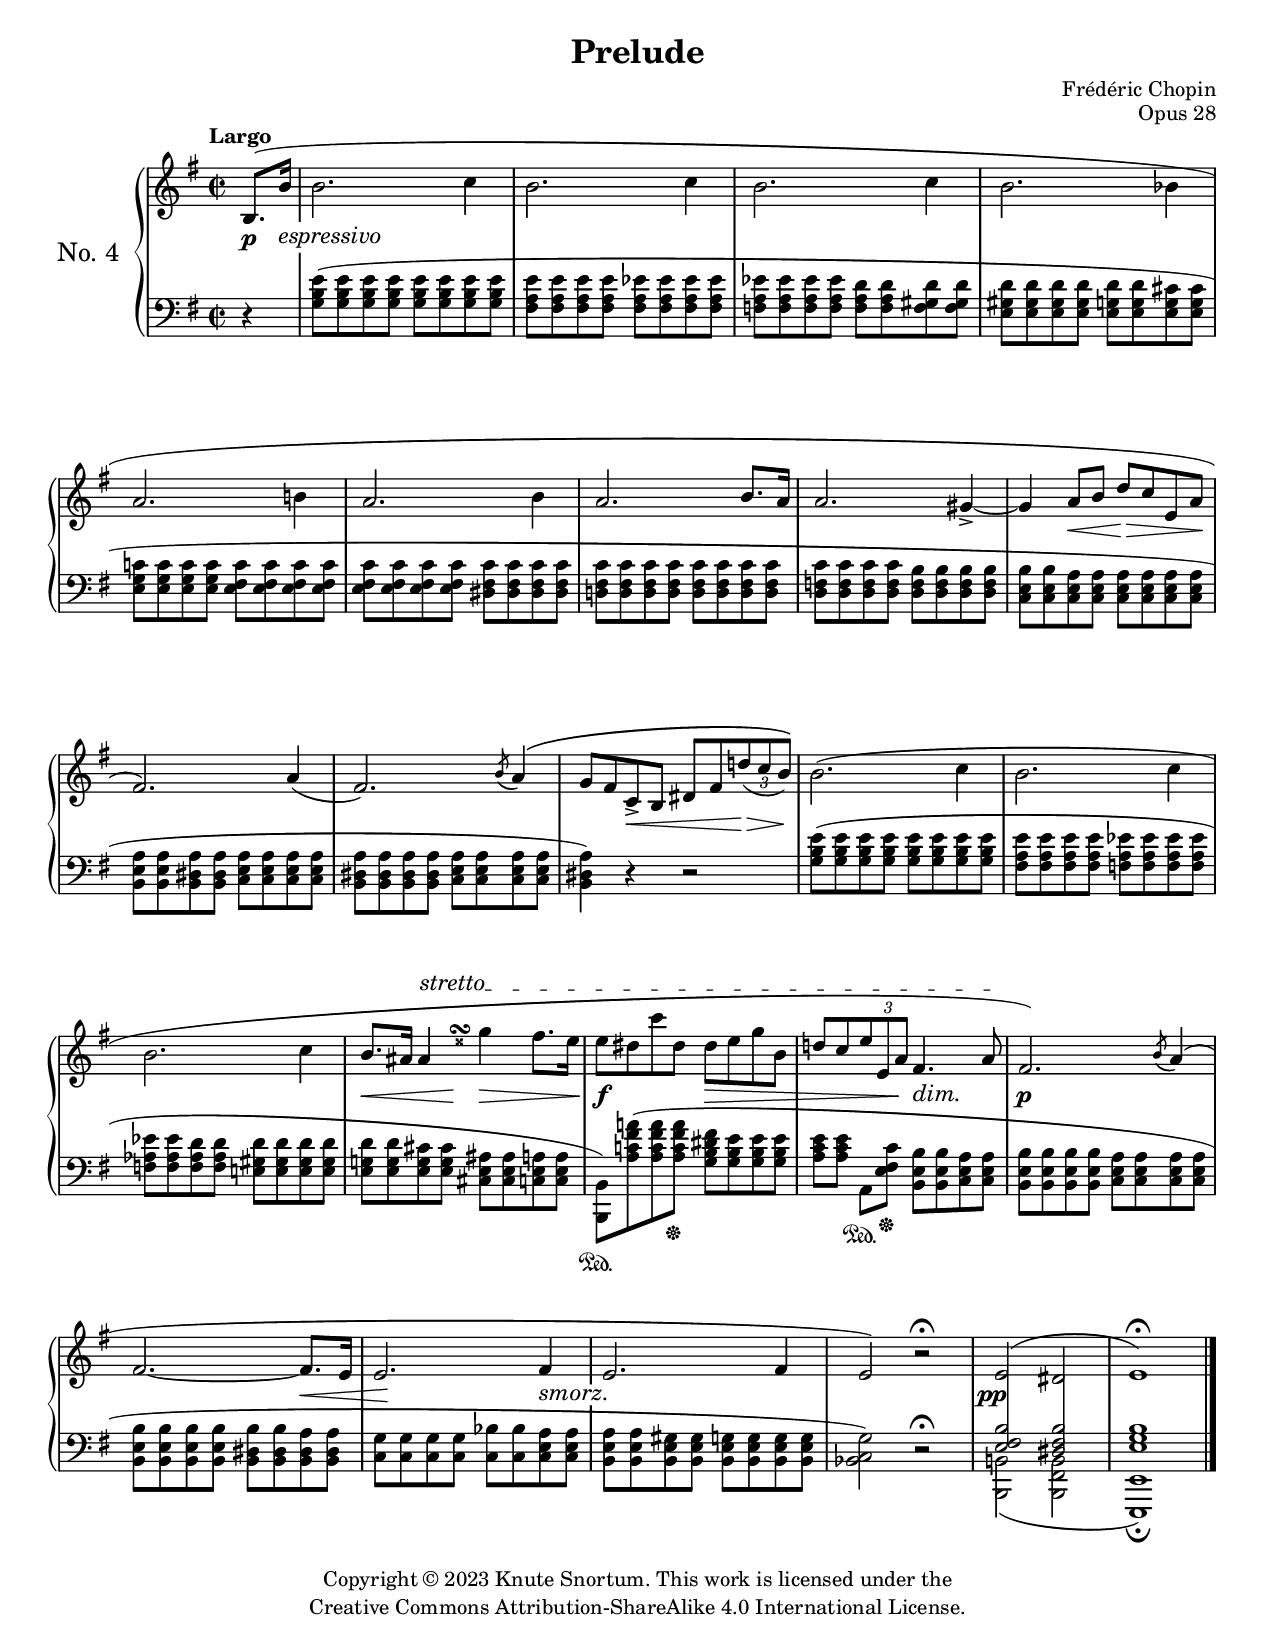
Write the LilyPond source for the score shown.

\version "2.24.0"

\include "includes/header-paper.ily"
%...+....1....+....2....+....3....+....4....+....5....+....6....+....7....+....

\version "2.24.0"
\language "english"

\include "global-variables.ily"

%%% Positions and shapes %%%

moveTupletA = \tweak TupletNumber.Y-offset -1 \etc
strettoSpan = \override TextSpanner.bound-details.left.text 
  = \markup \large \italic "stretto"
moveDynamicA = \tweak X-offset -0.5 \etc
moveNoteColumnA = \tweak NoteColumn.X-offset 1.25 \etc
moveDoubleSharp = 
  \tweak X-offset -0.4
  \tweak Y-offset 1.45
  \etc

%%% Music %%%

global = {
  \time 2/2
  \key e \minor
  \accidentalStyle piano
}

rightHand = \relative {
  \clef treble
  \global
  \set Score.tempoHideNote = ##t 
  \tempo "Largo" 4 = 50
  
  \partial 4 { b8.( b'16_\espressivom }
  b2. c4 |
  b2. c4 |
  b2. c4 |
  b2. bf4 |
  a2. b4 |
  a2. b4 |
  a2. b8. a16 |
  a2. gs4->~ |
  
  \barNumberCheck 9
  gs4 a8\< b  d\> c e, a\! |
  fs2.) a4( |
  fs2.) \acciaccatura { b8 } a4^\( |
  \omit TupletBracket \tupletDown
  g8 fs c-> b  ds fs \moveTupletA \tuplet 3/2 { d'8( c b)\) } |
  b2.( c4 |
  b2. c4 |
  b2. c4 |
  b8. as16 \strettoSpan 
    << 
      { as4\startTextSpan } 
      { s8. \textInsideStaff s16\turn-\moveDoubleSharp^\doubleSharp } 
    >> 
    g'4 fs8. e16 |
  
  \barNumberCheck 17
  e8 ds c' ds,  ds e g b, |
  \tupletUp
  d8 c \tuplet 3/2 { e8 e, a } fs4. a8\stopTextSpan |
  fs2.) \acciaccatura { b8 } a4^( |
  fs2.~ fs8. e16 |
  e2. fs4 |
  e2. fs4 |
  e2) r\fermata |
  \voiceOne
  \moveNoteColumnA e2( ds |
  
  \barNumberCheck 25
  e1)\fermata |
  \bar "|."
}

leftHand = \relative {
  \clef bass
  \global
  
  \slurUp
  \oneVoice
  \partial 4 { r4 }
  \voiceFour
  <g b e>8^( q q q  q q q q |
  <fs a e'>8 q q q  <fs a ef'> q q q |
  <f a ef'>8 q q q  <f a d> q <f gs d'> q |
  <e gs d'>8 q q q  <e g d'> q <e g cs> q |
  <e g c>8 q q q  <e fs c'> q q q |
  q8 q q q  <ds fs c'> q q q |
  <d fs c'>8 q q q  q q q q |
  <d f c'>8 q q q  <d f b> q q q |
  
  \barNumberCheck 9
  <c e b'>8 q <c e a> q  q q q q |
  <b e a>8 q <b ds a'> q  <c e a> q q q |
  <b ds a'>8 q q q  <c e a> q q q |
  <b ds a'>4) \oneVoice r r2 |
  \voiceFour
  <g' b e>8^( q q q  q q q q |
  <fs a e'>8 q q q  <f a ef'> q q q |
  <f af ef'>8 q <f af d> q  <e gs d'> q q q |
  <e g d'>8 q <e g cs> q  <cs e  as> q <c e a> q |
  
  \barNumberCheck 17
  <b, b'>8)\sustainOn <a'' c fs a>^( q q\sustainOff  <g b ds fs> <g b e> q q |
  <a c e>[ q] a,\sustainOn <e' fs c'>\sustainOff  <b e b'> q <c e a> q |
  <b e b'>8 q q q  <c e a> q q q |
  <b e b'>8 q q q  <b ds b'> q <b ds a'> q |
  <c g'>8 q q q  <c bf'> q <c e a> q |
  <b e a>8 q <b e gs> q <b e g> q q q |
  <bf c g'>2) \oneVoice r\fermata |
  <<
    { 
      \voiceOne \crossStaff { \moveNoteColumnA <e fs b>2 <ds fs b> } | 
      <e g b>1 | 
    }
    \\
    { 
      \voiceFour \moveNoteColumnA <b, b'>2( <b fs' b> | 
      <e, e'>1)\fermata | 
    }
  >> 
}

dynamics = {
  \override TextScript.Y-offset = -0.5
  
  \partial 4 { s4\p }
  s1 * 8 |
  
  \barNumberCheck 9
  s1 * 3 |
  s4 s\< s s8.\> s16\! |
  \tag layout { s1 | }
  \tag midi   { s1\p | }
  s1 * 2 |
  s4.\< s8\! s4.\> s16 s\! |
  
  \barNumberCheck 17
  s2\f s\> |
  s4. s8\! s2^\dimm |
  s1\p |
  s2. s4\< |
  s16 s8.\! s2 s4^\smorz |
  s1 * 2 |
  s1-\moveDynamicA \pp |
}

preludeFourMusic = \score { 
  \keepWithTag #'layout
  \new PianoStaff \with { 
    instrumentName = \markup \huge "No. 4"
  } <<
    \new Staff = "upper" \rightHand
    \new Dynamics \dynamics
    \new Staff = "lower" \leftHand
  >>
  \layout {}
}

preludeFourMidi = \book {
  \bookOutputName "prelude-op28-no4"
  \score { 
    \keepWithTag #'midi
    <<
      \new Staff = "upper" << \rightHand \dynamics >>
      \new Staff = "lower" << \leftHand \dynamics >>
    >>
    \midi {}
  }
}


\header {
  title = "Prelude"
  opus = "Opus 28"
  composer = "Frédéric Chopin"
}

\preludeFourMusic
\preludeFourMidi
